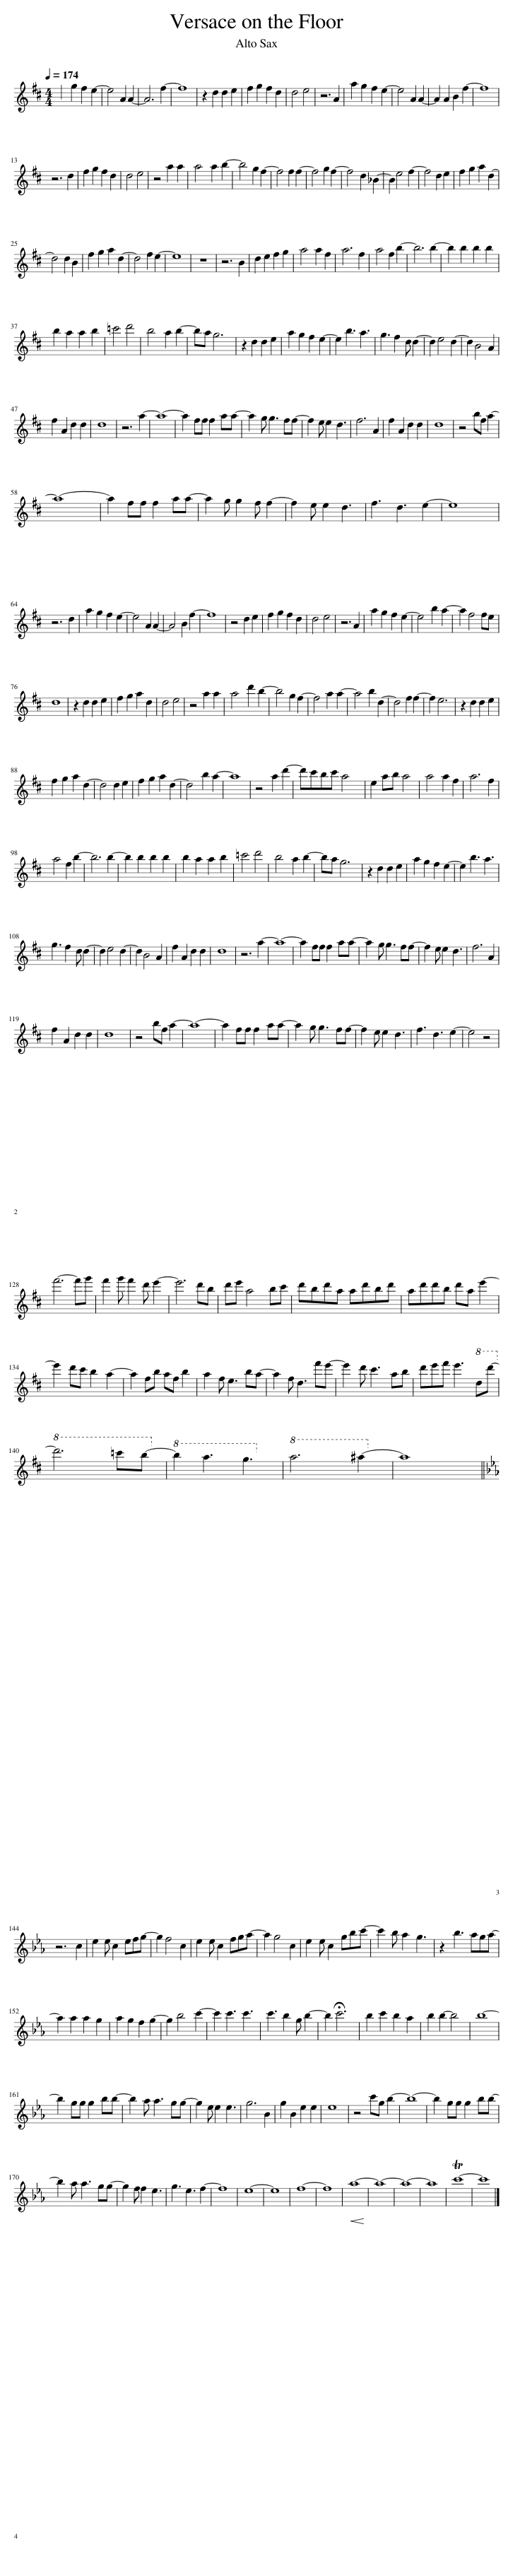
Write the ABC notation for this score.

X:1
L:1/8
Q:1/4=174
M:4/4
I:linebreak $
K:D
V:1 treble
V:1
 x2 g2 f2 e2- | e4 A2 A2- | A6 f2- | f8 | z2 d2 d2 e2 | %5
 f2 g2 f2 d2 | d4 e4 | z6 A2 | a2 g2 f2 e2- | e4 A2 A2- | %10
 A2 A2 B2 f2- | f8 |$ z6 d2 | f2 g2 f2 d2 | d4 e4 | %15
 z4 a2 a2 | a4 a2 b2- | b4 g2 f2- | f4 f2 f2- | f4 g2 f2- | %20
 f4 d2 _B2- | B2 e4 f2- | f4 d2 e2 | f2 g2 a2 d2- |$ d4 d2 B2 | %25
 f2 g2 a2 d2- | d4 f2 e2- | e8 | z8 | z6 B2 | %30
 d2 e2 f2 g2 | a4 a2 f2 | a6 f2 | a4 f2 b2- | b6 b2- | %35
 b2 b2 b2 b2 |$ b2 a2 a2 b2 | =c'4 d'4 | b4 a2 b2- | ba g6 | %40
 z2 d2 d2 e2 | a2 g2 f2 e2- | e2 b3 a3 | g3 f2 d d2- | d2 e4 d2- | %45
 d2 B4 A2 |$ f2 A2 d2 d2 | d8 | z6 a2- | a8- | %50
 a2 ff f2 aa- | a2 g g3 ff- | f2 e e2 d3 | f6 A2 | f2 A2 d2 d2 | %55
 d8 | z4 bf a2- |$ a8- | a2 ff f2 aa- | a2 g g2 f f2- | %60
 f2 e e2 d3 | f3 d3 e2- | e8 |$ z6 d2 | a2 g2 f2 e2- | %65
 e4 A2 A2- | A4 B2 f2- | f8 | z4 d2 e2 | f2 g2 f2 d2 | %70
 d4 e4 | z6 A2 | a2 g2 f2 e2- | e4 b2 a2- | a2 f4 fe |$ %75
 d8 | z2 d2 d2 e2 | f2 g2 a2 d2 | d4 e4 | z4 a2 a2 | %80
 a4 d'2 b2- | b4 g2 f2- | f4 a2 a2- | a4 b2 d2- | d4 f2 f2- | %85
 f2 e6 | z2 d2 d2 e2 |$ f2 g2 a2 d2- | d4 d2 e2 | f2 g2 a2 d2- | %90
 d4 b2 a2- | a8 | z4 a2 d'2- | d'c'bc' a4 | e2 ab a4 | %95
 a4 a2 f2 | a6 f2 |$ a4 f2 b2- | b6 b2- | b2 b2 b2 b2 | %100
 b2 a2 a2 b2 | =c'4 d'4 | b4 a2 b2- | ba g6 | z2 d2 d2 e2 | %105
 a2 g2 f2 e2- | e2 b3 a3 |$ g3 f2 d d2- | d2 e4 d2- | d2 B4 A2 | %110
 f2 A2 d2 d2 | d8 | z6 a2- | a8- | a2 ff f2 aa- | %115
 a2 g g3 ff- | f2 e e2 d3 | f6 A2 |$ f2 A2 d2 d2 | d8 | %120
 z4 bf a2- | a8- | a2 ff f2 aa- | a2 g g3 ff- | f2 e e2 d3 | %125
 f3 d3 e2- | e4 z4 |$ f'6- f'g' | f'2 g' f'2 d' e'2- | e'6 d'b | %130
 d'e' a4 bc' | d'bd'a ad'bd' | ad'd'b d'a e'2- |$ e'2 d'c' b2 a2- | a2 fb af b2 | %135
 a2 f e3 ba- | a2 f d3 f'e'- | e'2 d' c'3 ab | d'e'f' e'3!8va(! d'd''-!8va)! |$!8va(! d''6 =c''b'-!8va)! | %140
!8va(! b'2 a'3 g'3!8va)! |!8va(! a'6 ^a'2-!8va)! | a8 ||$[K:Eb] z6 c2 | e2 e c2 efg- | %145
 g2 f4 c2 | e2 e c2 fga- | a2 g4 c2 | e2 e c2 gbc'- | c'2 b a2 g3 | %150
 z2 b3 aga- |$ a2 a2 a2 g2 | a2 g2 f2 g2- | g2 b4 c'2- | c'2 c'3 c'3 | %155
 c'3 b2 g b2- | b2 !fermata!c'6 | b2 c'2 b2 a2 | b2 b2- b4 | b8- |$ %160
 b2 gg g2 bb- | b2 a a3 gg- | g2 e e2 e3 | g6 B2 | g2 B2 e2 e2 | %165
 e8 | z4 c'g b2- | b8- | b2 gg g2 bb- |$ b2 a a3 gg- | %170
 g2 f f2 e3 | g3 e3 f2- | f8 | e8- | e8 | %175
 f8- | f8 |!<(! a8-!<)! | a8- | a8- | %180
 a8 | Tc'8- | c'8 |] %183
